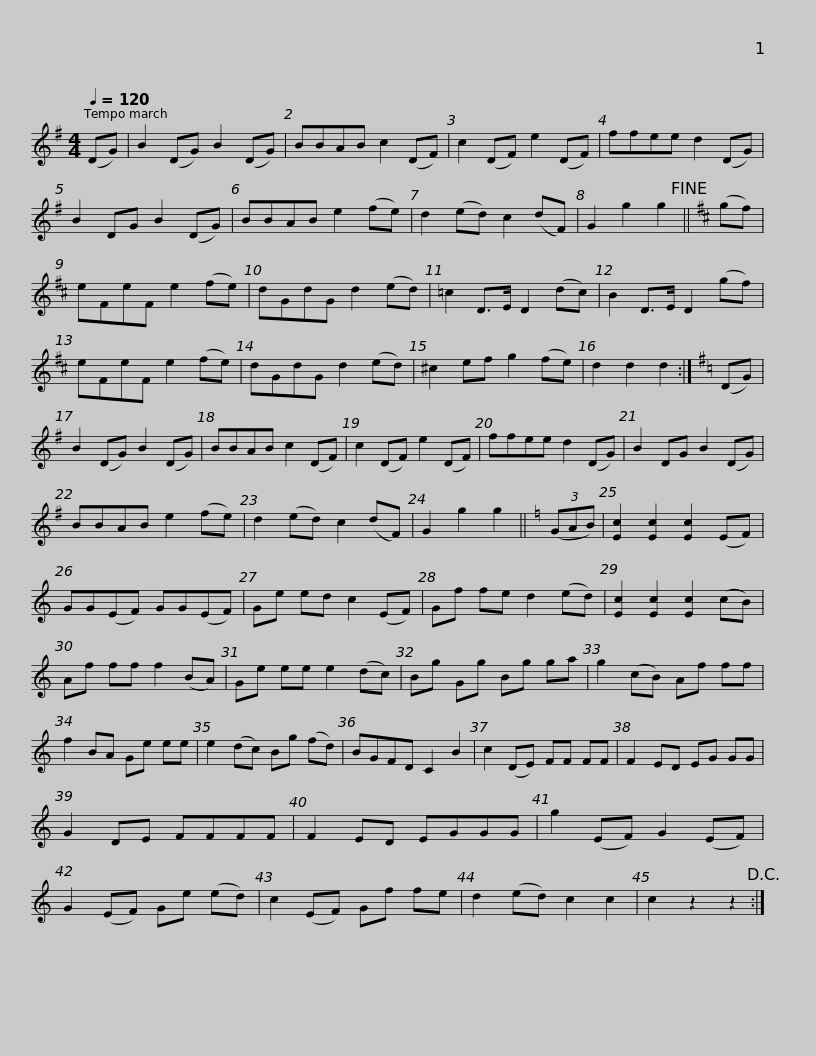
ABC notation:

X:1
L:1/8
Q:1/4=120
M:4/4
I:linebreak $
K:G
V:1 treble
V:1
 (DG) | B2 (DG) B2 (DG) | BBAB c2 (DF) | c2 (DF) e2 (DF) | ffee d2 (DG) | %5
 B2 DG B2 (DG) | BBAB e2 (fe) |$ d2 (ed) c2 (dF) | G2 g2 g2!fine! ||[K:D] (gf) | %10
 eFeF e2 (fe) | dGdG d2 (ed) | =c2 D>E D2 (dc) | B2 D>E D2 (gf) |$ eFeF e2 (fe) | %15
 dGdG d2 (ed) | ^c2 ef g2 (fe) | d2 d2 d2 :|[K:G] (DG) | B2 (DG) B2 (DG) | %20
 BBAB c2 (DF) |$ c2 (DF) e2 (DF) | ffee d2 (DG) | B2 DG B2 (DG) | BBAB e2 (fe) | %25
 d2 (ed) c2 (dF) | G2 g2 g2 ||[K:C] (3(GAB) | [Ec]2 [Ec]2 [Ec]2 (EF) |$ GG(EF) GG(EF) | %30
 Ge ed c2 (EF) | Gf fe d2 (ed) | [Ec]2 [Ec]2 [Ec]2 (cB) | Af ff f2 (BA) | Ge ee e2 (dc) |$ %35
 Bg Gg Bg ga | g2 (cB) Af ff | f2 BA Ge ee | e2 (dc) Bg (fd) | BGFD C2 B2 | %40
 c2 (DE) FF FF |$ F2 ED EG GG | G2 DE FFFF | F2 ED EGGG | g2 (EF) G2 (EF) | %45
 G2 (EF) Ge (ed) | c2 (EF) Gf fe | d2 (ed) c2 c2 |$ c2 z2 z2!D.C.! :| %49
